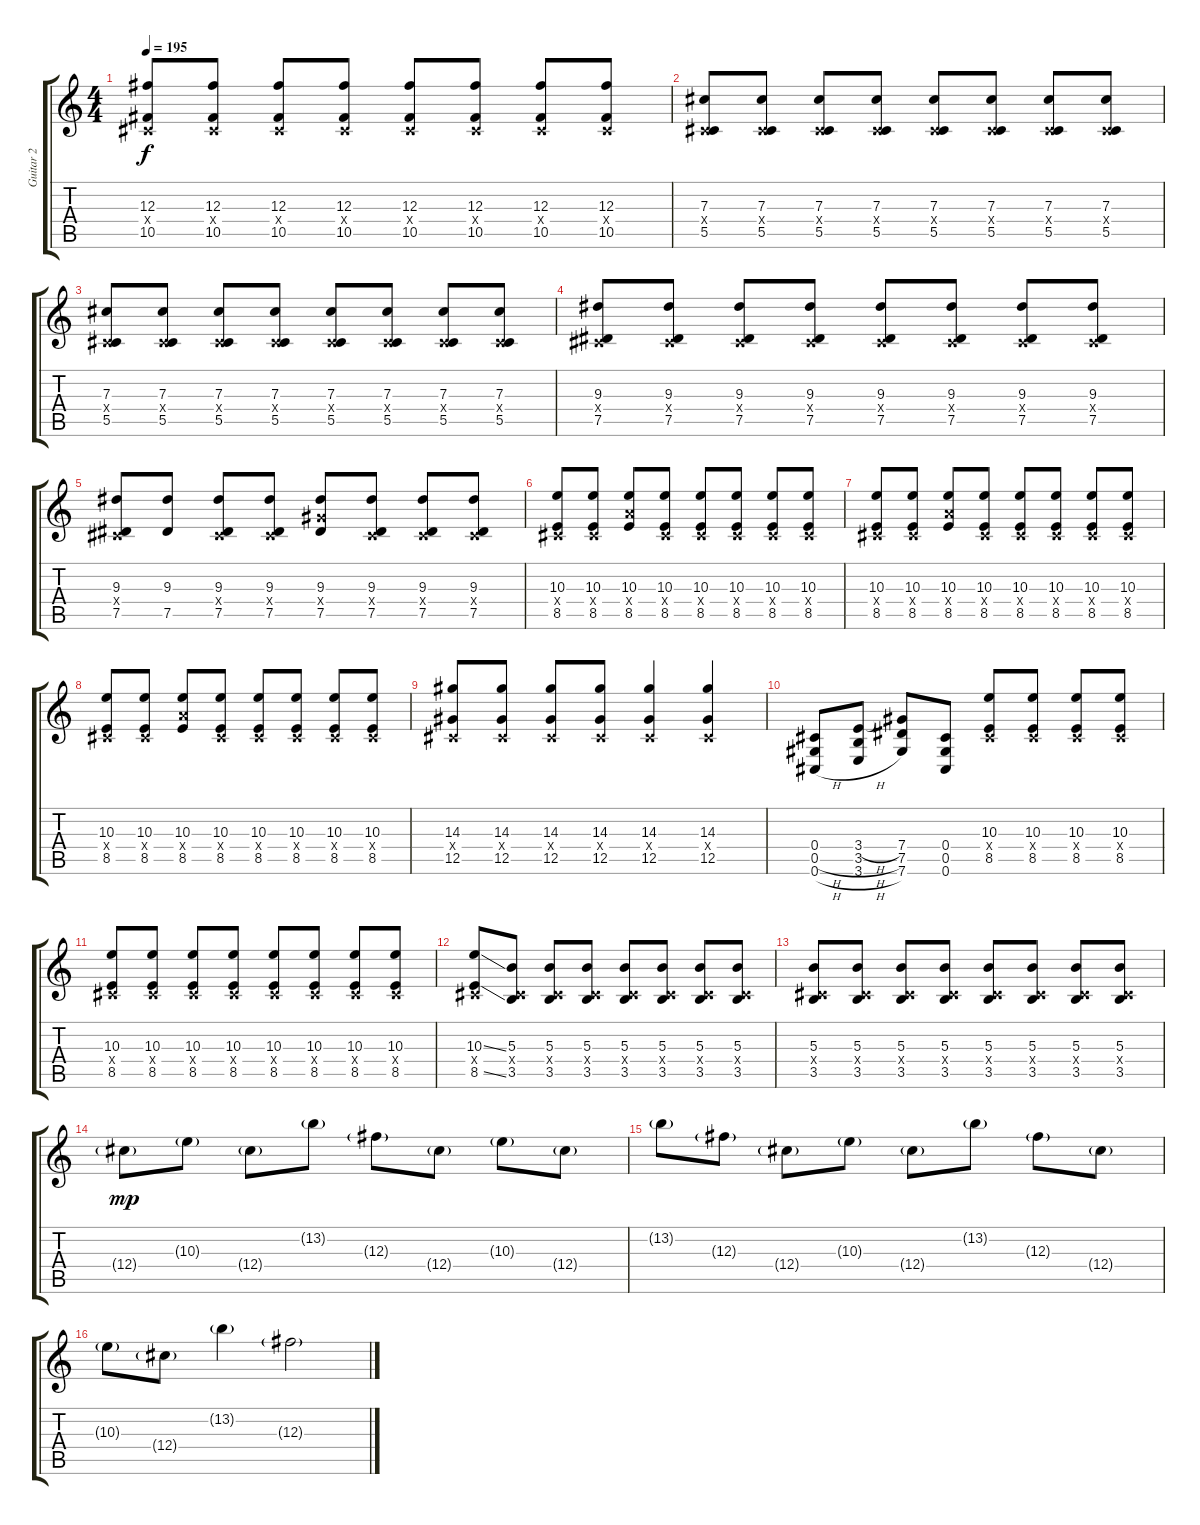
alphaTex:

\track ("Guitar 2" "Guitar 2") {instrument overdrivenguitar}
\staff {score tabs}
\tuning (Eb4 Bb3 Gb3 Db3 Ab2 Db2) {hide}
\ts (4 4)
\tempo 195
\clef g2
\ks c
(12.3 0.4{x} 10.5).8{dy f} (12.3 0.4{x} 10.5).8 (12.3 0.4{x} 10.5).8 (12.3 0.4{x} 10.5).8 (12.3 0.4{x} 10.5).8 (12.3 0.4{x} 10.5).8 (12.3 0.4{x} 10.5).8 (12.3 0.4{x} 10.5).8 |
(7.3 0.4{x} 5.5).8 (7.3 0.4{x} 5.5).8 (7.3 0.4{x} 5.5).8 (7.3 0.4{x} 5.5).8 (7.3 0.4{x} 5.5).8 (7.3 0.4{x} 5.5).8 (7.3 0.4{x} 5.5).8 (7.3 0.4{x} 5.5).8 |
(7.3 0.4{x} 5.5).8 (7.3 0.4{x} 5.5).8 (7.3 0.4{x} 5.5).8 (7.3 0.4{x} 5.5).8 (7.3 0.4{x} 5.5).8 (7.3 0.4{x} 5.5).8 (7.3 0.4{x} 5.5).8 (7.3 0.4{x} 5.5).8 |
(9.3 0.4{x} 7.5).8 (9.3 0.4{x} 7.5).8 (9.3 0.4{x} 7.5).8 (9.3 0.4{x} 7.5).8 (9.3 0.4{x} 7.5).8 (9.3 0.4{x} 7.5).8 (9.3 0.4{x} 7.5).8 (9.3 0.4{x} 7.5).8 |
(9.3 0.4{x} 7.5).8 (9.3 7.5).8 (9.3 0.4{x} 7.5).8 (9.3 0.4{x} 7.5).8 (9.3 7.4{x} 7.5).8 (9.3 0.4{x} 7.5).8 (9.3 0.4{x} 7.5).8 (9.3 0.4{x} 7.5).8 |
(10.3 0.4{x} 8.5).8 (10.3 0.4{x} 8.5).8 (10.3 8.4{x} 8.5).8 (10.3 0.4{x} 8.5).8 (10.3 0.4{x} 8.5).8 (10.3 0.4{x} 8.5).8 (10.3 0.4{x} 8.5).8 (10.3 0.4{x} 8.5).8 |
(10.3 0.4{x} 8.5).8 (10.3 0.4{x} 8.5).8 (10.3 8.4{x} 8.5).8 (10.3 0.4{x} 8.5).8 (10.3 0.4{x} 8.5).8 (10.3 0.4{x} 8.5).8 (10.3 0.4{x} 8.5).8 (10.3 0.4{x} 8.5).8 |
(10.3 0.4{x} 8.5).8 (10.3 0.4{x} 8.5).8 (10.3 8.4{x} 8.5).8 (10.3 0.4{x} 8.5).8 (10.3 0.4{x} 8.5).8 (10.3 0.4{x} 8.5).8 (10.3 0.4{x} 8.5).8 (10.3 0.4{x} 8.5).8 |
(14.3 0.4{x} 12.5).8 (14.3 0.4{x} 12.5).8 (14.3 0.4{x} 12.5).8 (14.3 0.4{x} 12.5).8 (14.3 0.4{x} 12.5).4 (14.3 0.4{x} 12.5).4 |
(0.4 0.5{h} 0.6{h}).8 (3.4{h} 3.5{h} 3.6{h}).8 (7.4 7.5 7.6).8 (0.4 0.5 0.6).8 (10.3 0.4{x} 8.5).8 (10.3 0.4{x} 8.5).8 (10.3 0.4{x} 8.5).8 (10.3 0.4{x} 8.5).8 |
(10.3 0.4{x} 8.5).8 (10.3 0.4{x} 8.5).8 (10.3 0.4{x} 8.5).8 (10.3 0.4{x} 8.5).8 (10.3 0.4{x} 8.5).8 (10.3 0.4{x} 8.5).8 (10.3 0.4{x} 8.5).8 (10.3 0.4{x} 8.5).8 |
(10.3{ss} 0.4{x} 8.5{ss}).8 (5.3 0.4{x} 3.5).8 (5.3 0.4{x} 3.5).8 (5.3 0.4{x} 3.5).8 (5.3 0.4{x} 3.5).8 (5.3 0.4{x} 3.5).8 (5.3 0.4{x} 3.5).8 (5.3 0.4{x} 3.5).8 |
(5.3 0.4{x} 3.5).8 (5.3 0.4{x} 3.5).8 (5.3 0.4{x} 3.5).8 (5.3 0.4{x} 3.5).8 (5.3 0.4{x} 3.5).8 (5.3 0.4{x} 3.5).8 (5.3 0.4{x} 3.5).8 (5.3 0.4{x} 3.5).8 |
12.4{g}.8{dy mp} 10.3{g}.8 12.4{g}.8 13.2{g}.8 12.3{g}.8 12.4{g}.8 10.3{g}.8 12.4{g}.8 |
13.2{g}.8 12.3{g}.8 12.4{g}.8 10.3{g}.8 12.4{g}.8 13.2{g}.8 12.3{g}.8 12.4{g}.8 |
10.3{g}.8 12.4{g}.8 13.2{g}.4 12.3{g}.2
